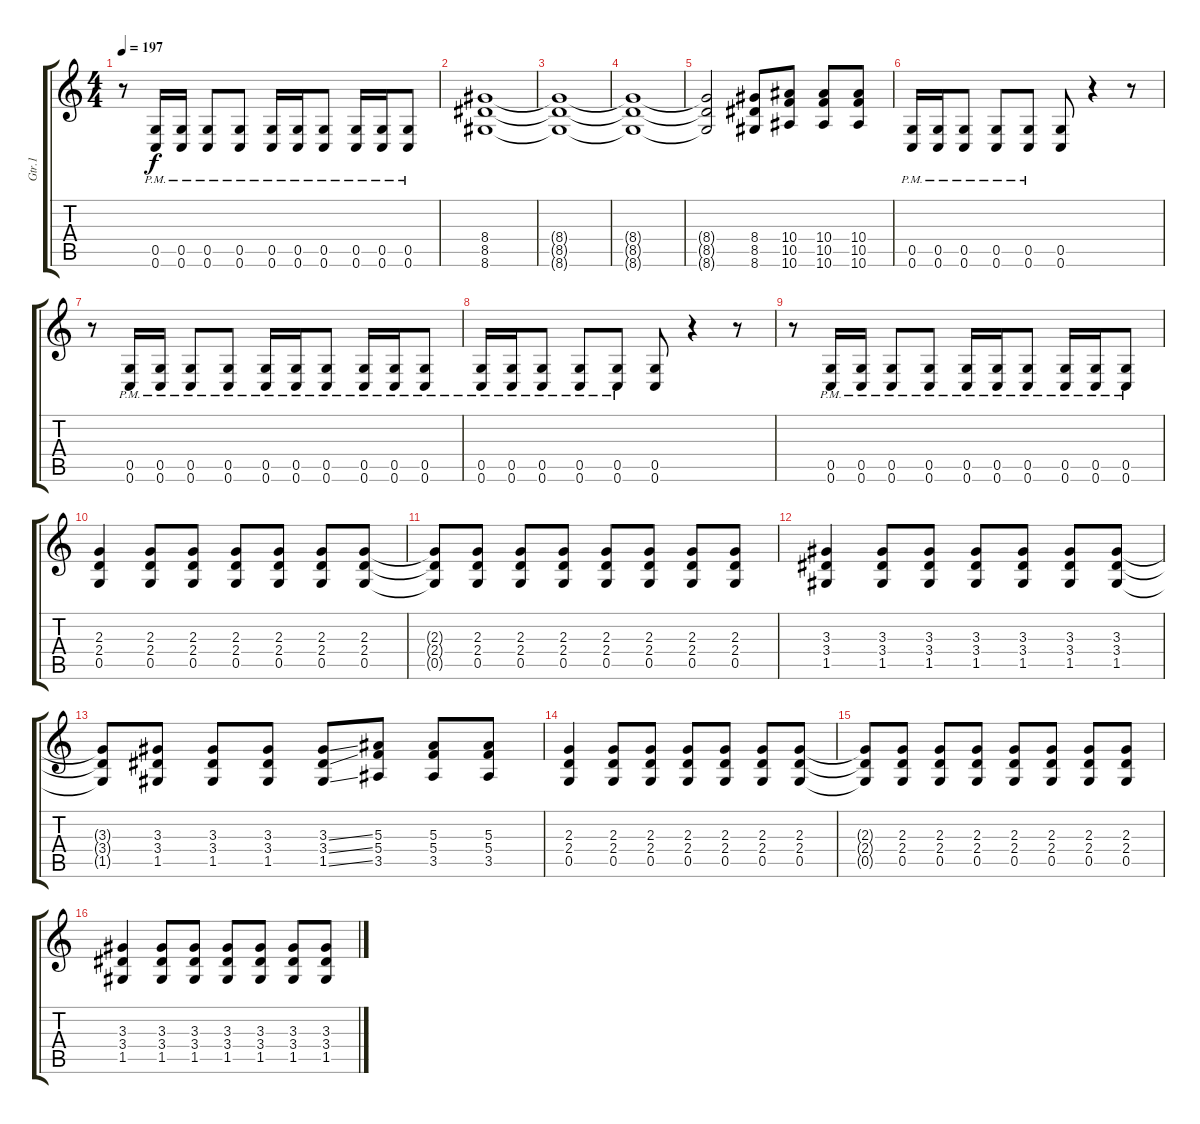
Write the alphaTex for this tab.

\track ("Gtr.1" "Gtr.1") {instrument distortionguitar}
\staff {score tabs}
\tuning (D4 A3 F3 C3 G2 C2) {hide}
\ts (4 4)
\tempo 197
\clef g2
\ks c
r.8{dy f} (0.5{pm} 0.6{pm}).16 (0.5{pm} 0.6{pm}).16 (0.5{pm} 0.6{pm}).8 (0.5{pm} 0.6{pm}).8 (0.5{pm} 0.6{pm}).16 (0.5{pm} 0.6{pm}).16 (0.5{pm} 0.6{pm}).8 (0.5{pm} 0.6{pm}).16 (0.5{pm} 0.6{pm}).16 (0.5{pm} 0.6{pm}).8 |
(8.4 8.5 8.6).1 |
(8.4{t} 8.5{t} 8.6{t}).1 |
(8.4{t} 8.5{t} 8.6{t}).1 |
(8.4{t} 8.5{t} 8.6{t}).2 (8.4 8.5 8.6).8 (10.4 10.5 10.6).8 (10.4 10.5 10.6).8 (10.4 10.5 10.6).8 |
(0.5{pm} 0.6{pm}).16 (0.5{pm} 0.6{pm}).16 (0.5{pm} 0.6{pm}).8 (0.5{pm} 0.6{pm}).8 (0.5{pm} 0.6{pm}).8 (0.5 0.6).8 r.4 r.8 |
r.8 (0.5{pm} 0.6{pm}).16 (0.5{pm} 0.6{pm}).16 (0.5{pm} 0.6{pm}).8 (0.5{pm} 0.6{pm}).8 (0.5{pm} 0.6{pm}).16 (0.5{pm} 0.6{pm}).16 (0.5{pm} 0.6{pm}).8 (0.5{pm} 0.6{pm}).16 (0.5{pm} 0.6{pm}).16 (0.5{pm} 0.6{pm}).8 |
(0.5{pm} 0.6{pm}).16 (0.5{pm} 0.6{pm}).16 (0.5{pm} 0.6{pm}).8 (0.5{pm} 0.6{pm}).8 (0.5{pm} 0.6{pm}).8 (0.5 0.6).8 r.4 r.8 |
r.8 (0.5{pm} 0.6{pm}).16 (0.5{pm} 0.6{pm}).16 (0.5{pm} 0.6{pm}).8 (0.5{pm} 0.6{pm}).8 (0.5{pm} 0.6{pm}).16 (0.5{pm} 0.6{pm}).16 (0.5{pm} 0.6{pm}).8 (0.5{pm} 0.6{pm}).16 (0.5{pm} 0.6{pm}).16 (0.5{pm} 0.6{pm}).8 |
(2.3 2.4 0.5).4 (2.3 2.4 0.5).8 (2.3 2.4 0.5).8 (2.3 2.4 0.5).8 (2.3 2.4 0.5).8 (2.3 2.4 0.5).8 (2.3 2.4 0.5).8 |
(2.3{t} 2.4{t} 0.5{t}).8 (2.3 2.4 0.5).8 (2.3 2.4 0.5).8 (2.3 2.4 0.5).8 (2.3 2.4 0.5).8 (2.3 2.4 0.5).8 (2.3 2.4 0.5).8 (2.3 2.4 0.5).8 |
(3.3 3.4 1.5).4 (3.3 3.4 1.5).8 (3.3 3.4 1.5).8 (3.3 3.4 1.5).8 (3.3 3.4 1.5).8 (3.3 3.4 1.5).8 (3.3 3.4 1.5).8 |
(3.3{t} 3.4{t} 1.5{t}).8 (3.3 3.4 1.5).8 (3.3 3.4 1.5).8 (3.3 3.4 1.5).8 (3.3{ss} 3.4{ss} 1.5{ss}).8 (5.3 5.4 3.5).8 (5.3 5.4 3.5).8 (5.3 5.4 3.5).8 |
(2.3 2.4 0.5).4 (2.3 2.4 0.5).8 (2.3 2.4 0.5).8 (2.3 2.4 0.5).8 (2.3 2.4 0.5).8 (2.3 2.4 0.5).8 (2.3 2.4 0.5).8 |
(2.3{t} 2.4{t} 0.5{t}).8 (2.3 2.4 0.5).8 (2.3 2.4 0.5).8 (2.3 2.4 0.5).8 (2.3 2.4 0.5).8 (2.3 2.4 0.5).8 (2.3 2.4 0.5).8 (2.3 2.4 0.5).8 |
(3.3 3.4 1.5).4 (3.3 3.4 1.5).8 (3.3 3.4 1.5).8 (3.3 3.4 1.5).8 (3.3 3.4 1.5).8 (3.3 3.4 1.5).8 (3.3 3.4 1.5).8
